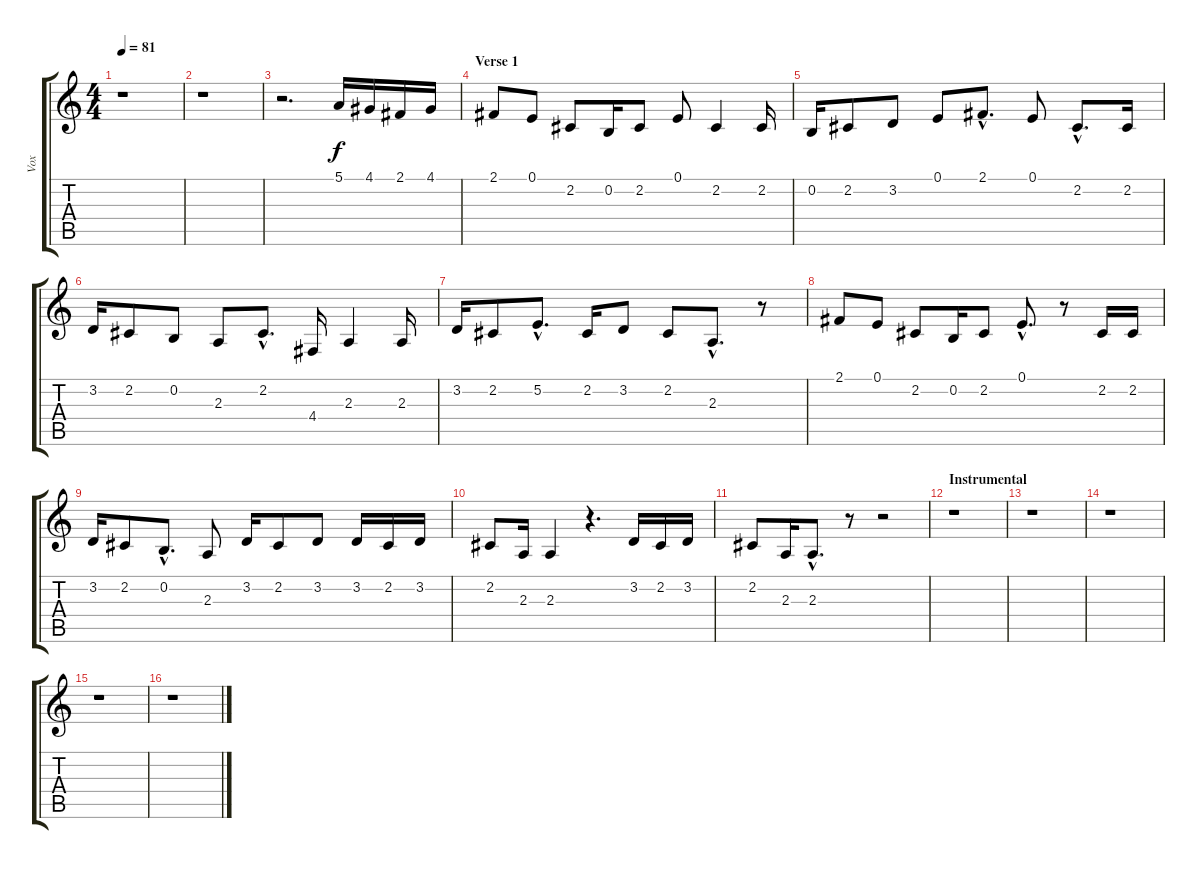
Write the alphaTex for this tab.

\track ("Vox" "Vox") {instrument bassoon}
\staff {score tabs}
\tuning (E4 B3 G3 D3 A2 E2) {hide}
\ts (4 4)
\tempo 81
\clef g2
\ks c
r.1{dy f} |
r.1 |
r.2{d} 5.1.16 4.1.16 2.1.16 4.1.16 |
\section ("" "Verse 1")
2.1.8 0.1.8 2.2.8 0.2.16 2.2.8 0.1.8 2.2.4 2.2.16 |
0.2.16 2.2.8 3.2.8 0.1.8 2.1{hac}.8{d} 0.1.8 2.2{hac}.8{d} 2.2.16 |
3.2.16 2.2.8 0.2.8 2.3.8 2.2{hac}.8{d} 4.4.16 2.3.4 2.3.16 |
3.2.16 2.2.8 5.2{hac}.8{d} 2.2.16 3.2.8 2.2.8 2.3{hac}.8{d} r.8 |
2.1.8 0.1.8 2.2.8 0.2.16 2.2.8 0.1{hac}.8{d} r.8 2.2.16 2.2.16 |
3.2.16 2.2.8 0.2{hac}.8{d} 2.3.8 3.2.16 2.2.8 3.2.8 3.2.16 2.2.16 3.2.16 |
2.2.8 2.3.16 2.3.4 r.4{d} 3.2.16 2.2.16 3.2.16 |
2.2.8 2.3.16 2.3{hac}.8{d} r.8 r.2 |
\section ("" "Instrumental")
r.1 |
r.1 |
r.1 |
r.1 |
r.1
